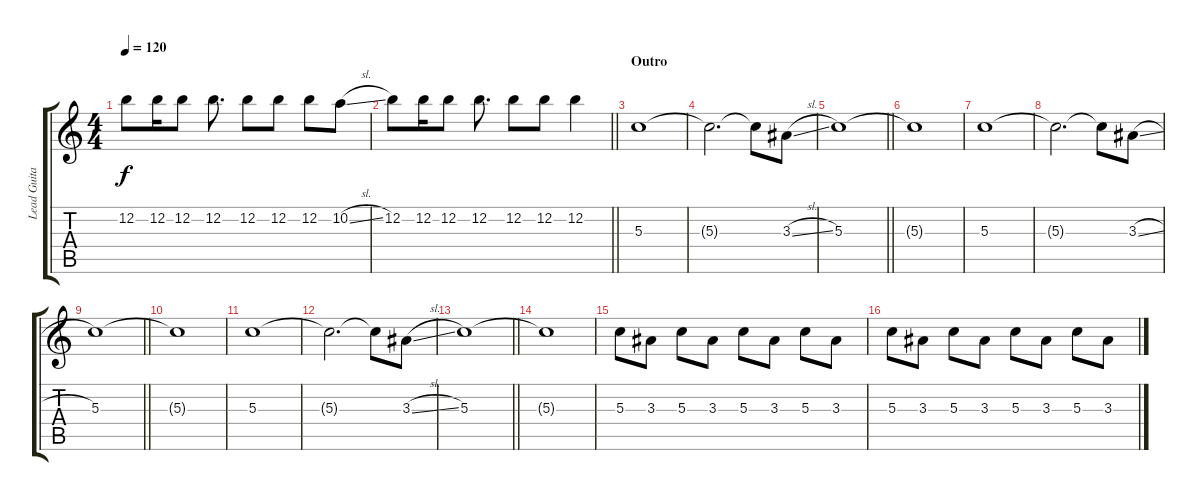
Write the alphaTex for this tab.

\track ("Lead Guitar" "Lead Guita") {instrument distortionguitar}
\staff {score tabs}
\tuning (E4 B3 G3 D3 A2 E2) {hide}
\ts (4 4)
\tempo 120
\clef g2
\ks c
12.2.8{dy f} 12.2.16 12.2.8 12.2.8{d} 12.2.8 12.2.8 12.2.8 10.2{sl}.8 |
\barLineRight lightlight
12.2.8 12.2.16 12.2.8 12.2.8{d} 12.2.8 12.2.8 12.2.4 |
\section ("" "Outro")
5.3.1 |
5.3{t}.2{d} 5.3{t}.8 3.3{sl}.8 |
\barLineRight lightlight
5.3.1 |
5.3{t}.1 |
5.3.1 |
5.3{t}.2{d} 5.3{t}.8 3.3{sl}.8 |
\barLineRight lightlight
5.3.1 |
5.3{t}.1 |
5.3.1 |
5.3{t}.2{d} 5.3{t}.8 3.3{sl}.8 |
\barLineRight lightlight
5.3.1 |
5.3{t}.1 |
5.3.8 3.3.8 5.3.8 3.3.8 5.3.8 3.3.8 5.3.8 3.3.8 |
5.3.8 3.3.8 5.3.8 3.3.8 5.3.8 3.3.8 5.3.8 3.3.8
